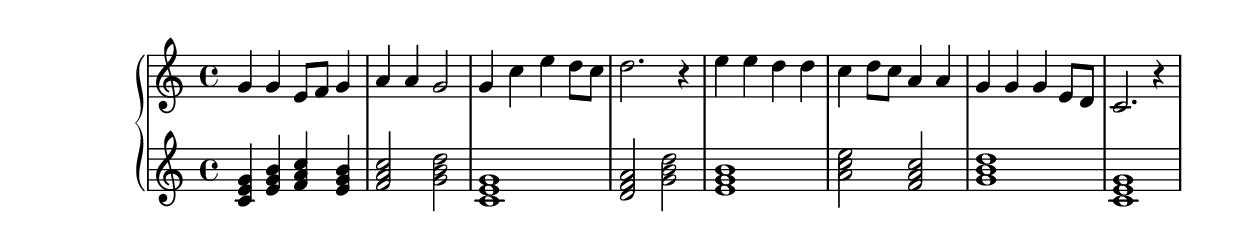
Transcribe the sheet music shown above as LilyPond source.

{
	\new
	GrandStaff
	<<
		\new
		Staff
		{
			\time
			4/4
			<g'>4
			<g'>4
			<e'>8
			<f'>8
			<g'>4
			<a'>4
			<a'>4
			<g'>2
			<g'>4
			<c''>4
			<e''>4
			<d''>8
			<c''>8
			<d''>2.
			r4
			<e''>4
			<e''>4
			<d''>4
			<d''>4
			<c''>4
			<d''>8
			<c''>8
			<a'>4
			<a'>4
			<g'>4
			<g'>4
			<g'>4
			<e'>8
			<d'>8
			<c'>2.
			r4
		}
		\new
		Staff
		{
			\time
			4/4
			<c' e' g'>4
			<e' g' b'>4
			<f' a' c''>4
			<e' g' b'>4
			<f' a' c''>2
			<g' b' d''>2
			<c' e' g'>1
			<d' f' a'>2
			<g' b' d''>2
			<e' g' b'>1
			<a' c'' e''>2
			<f' a' c''>2
			<g' b' d''>1
			<c' e' g'>1
		}
	>>
}